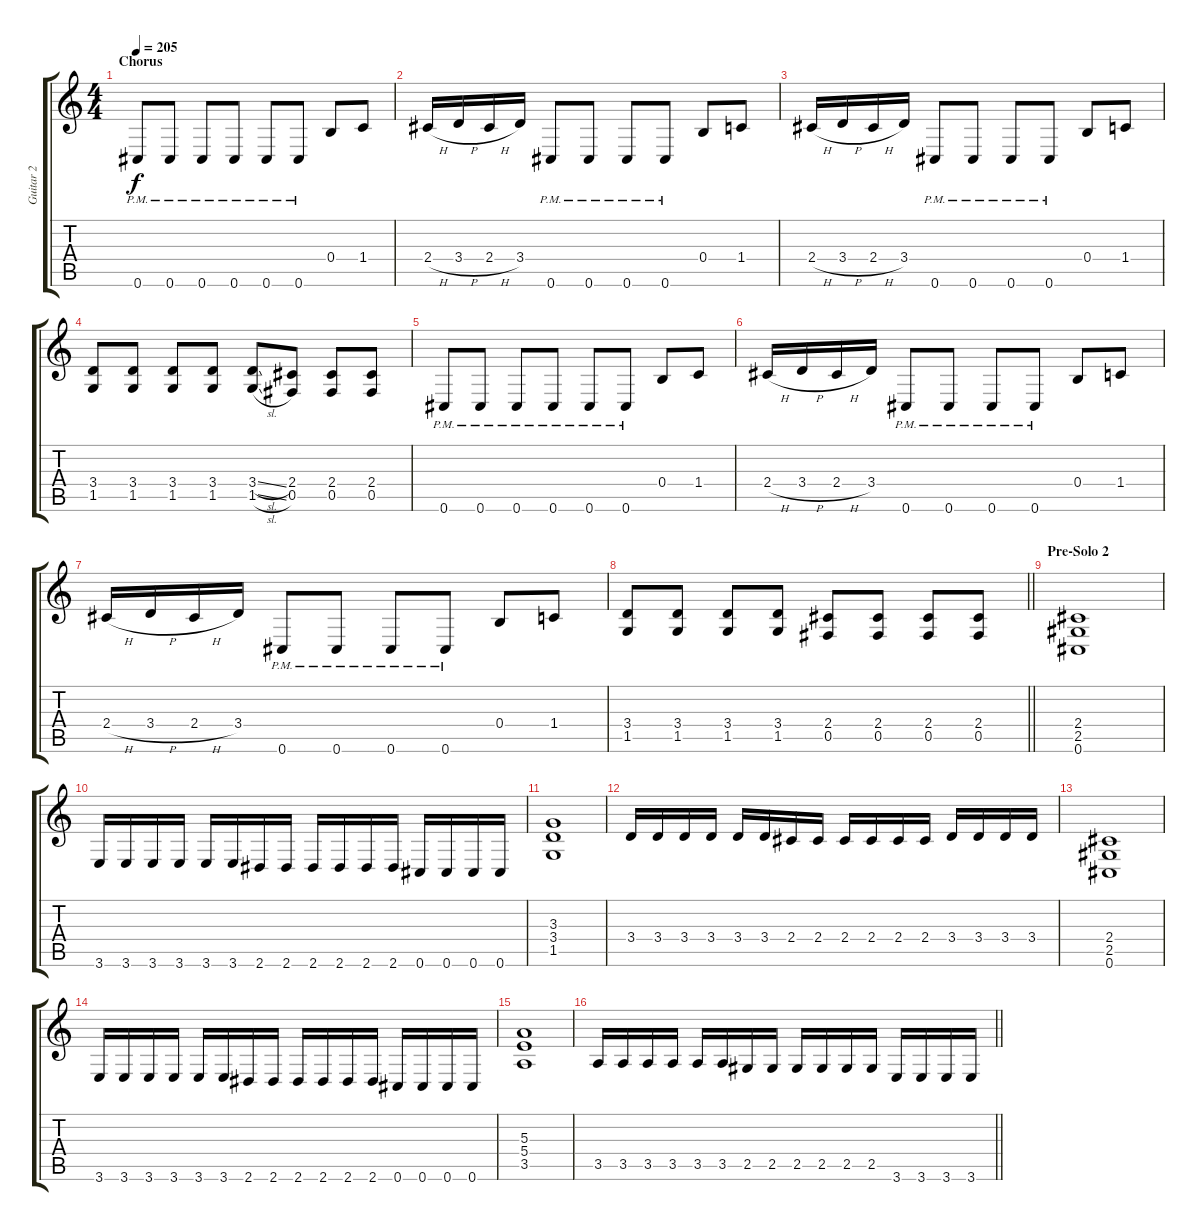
\track ("Guitar 2" "Guitar 2") {instrument distortionguitar}
\staff {score tabs}
\tuning (Db4 Ab3 E3 B2 Gb2 Db2) {hide}
\ts (4 4)
\section ("" "Chorus")
\tempo 205
\clef g2
\ks c
0.6{pm}.8{dy f} 0.6{pm}.8 0.6{pm}.8 0.6{pm}.8 0.6{pm}.8 0.6{pm}.8 0.4.8 1.4.8 |
2.4{h}.16 3.4{h}.16 2.4{h}.16 3.4.16 0.6{pm}.8 0.6{pm}.8 0.6{pm}.8 0.6{pm}.8 0.4.8 1.4.8 |
2.4{h}.16 3.4{h}.16 2.4{h}.16 3.4.16 0.6{pm}.8 0.6{pm}.8 0.6{pm}.8 0.6{pm}.8 0.4.8 1.4.8 |
(3.4 1.5).8 (3.4 1.5).8 (3.4 1.5).8 (3.4 1.5).8 (3.4{sl} 1.5{sl}).8 (2.4 0.5).8 (2.4 0.5).8 (2.4 0.5).8 |
0.6{pm}.8 0.6{pm}.8 0.6{pm}.8 0.6{pm}.8 0.6{pm}.8 0.6{pm}.8 0.4.8 1.4.8 |
2.4{h}.16 3.4{h}.16 2.4{h}.16 3.4.16 0.6{pm}.8 0.6{pm}.8 0.6{pm}.8 0.6{pm}.8 0.4.8 1.4.8 |
2.4{h}.16 3.4{h}.16 2.4{h}.16 3.4.16 0.6{pm}.8 0.6{pm}.8 0.6{pm}.8 0.6{pm}.8 0.4.8 1.4.8 |
\barLineRight lightlight
(3.4 1.5).8 (3.4 1.5).8 (3.4 1.5).8 (3.4 1.5).8 (2.4 0.5).8 (2.4 0.5).8 (2.4 0.5).8 (2.4 0.5).8 |
\section ("" "Pre-Solo 2")
(2.4 2.5 0.6).1 |
3.6.16 3.6.16 3.6.16 3.6.16 3.6.16 3.6.16 2.6.16 2.6.16 2.6.16 2.6.16 2.6.16 2.6.16 0.6.16 0.6.16 0.6.16 0.6.16 |
(3.3 3.4 1.5).1 |
3.4.16 3.4.16 3.4.16 3.4.16 3.4.16 3.4.16 2.4.16 2.4.16 2.4.16 2.4.16 2.4.16 2.4.16 3.4.16 3.4.16 3.4.16 3.4.16 |
(2.4 2.5 0.6).1 |
3.6.16 3.6.16 3.6.16 3.6.16 3.6.16 3.6.16 2.6.16 2.6.16 2.6.16 2.6.16 2.6.16 2.6.16 0.6.16 0.6.16 0.6.16 0.6.16 |
(5.3 5.4 3.5).1 |
\barLineRight lightlight
3.5.16 3.5.16 3.5.16 3.5.16 3.5.16 3.5.16 2.5.16 2.5.16 2.5.16 2.5.16 2.5.16 2.5.16 3.6.16 3.6.16 3.6.16 3.6.16
